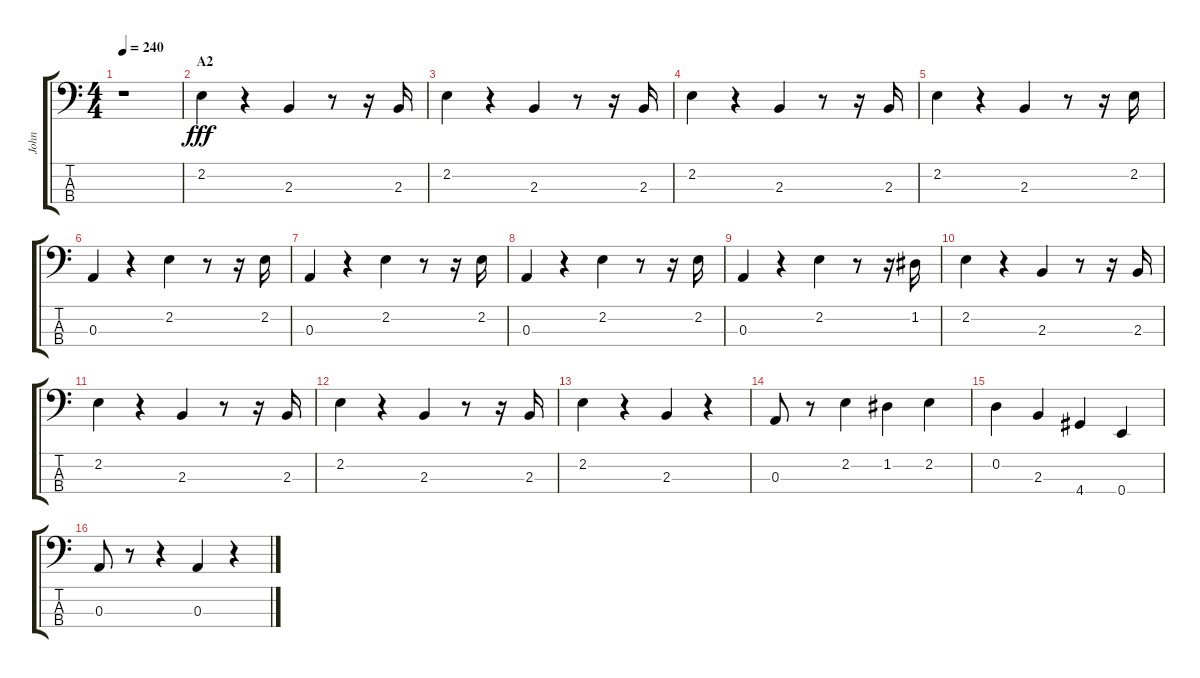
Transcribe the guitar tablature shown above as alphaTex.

\track ("John" "John") {instrument electricbasspick}
\staff {score tabs}
\tuning (G2 D2 A1 E1) {hide}
\ts (4 4)
\tempo 240
\clef f4
\ks c
r.1{dy fff} |
\section ("" "A2")
2.2.4 r.4 2.3.4 r.8 r.16 2.3.16 |
2.2.4 r.4 2.3.4 r.8 r.16 2.3.16 |
2.2.4 r.4 2.3.4 r.8 r.16 2.3.16 |
2.2.4 r.4 2.3.4 r.8 r.16 2.2.16 |
0.3.4 r.4 2.2.4 r.8 r.16 2.2.16 |
0.3.4 r.4 2.2.4 r.8 r.16 2.2.16 |
0.3.4 r.4 2.2.4 r.8 r.16 2.2.16 |
0.3.4 r.4 2.2.4 r.8 r.16 1.2.16 |
2.2.4 r.4 2.3.4 r.8 r.16 2.3.16 |
2.2.4 r.4 2.3.4 r.8 r.16 2.3.16 |
2.2.4 r.4 2.3.4 r.8 r.16 2.3.16 |
2.2.4 r.4 2.3.4 r.4 |
0.3.8 r.8 2.2.4 1.2.4 2.2.4 |
0.2.4 2.3.4 4.4.4 0.4.4 |
0.3.8 r.8 r.4 0.3.4 r.4
